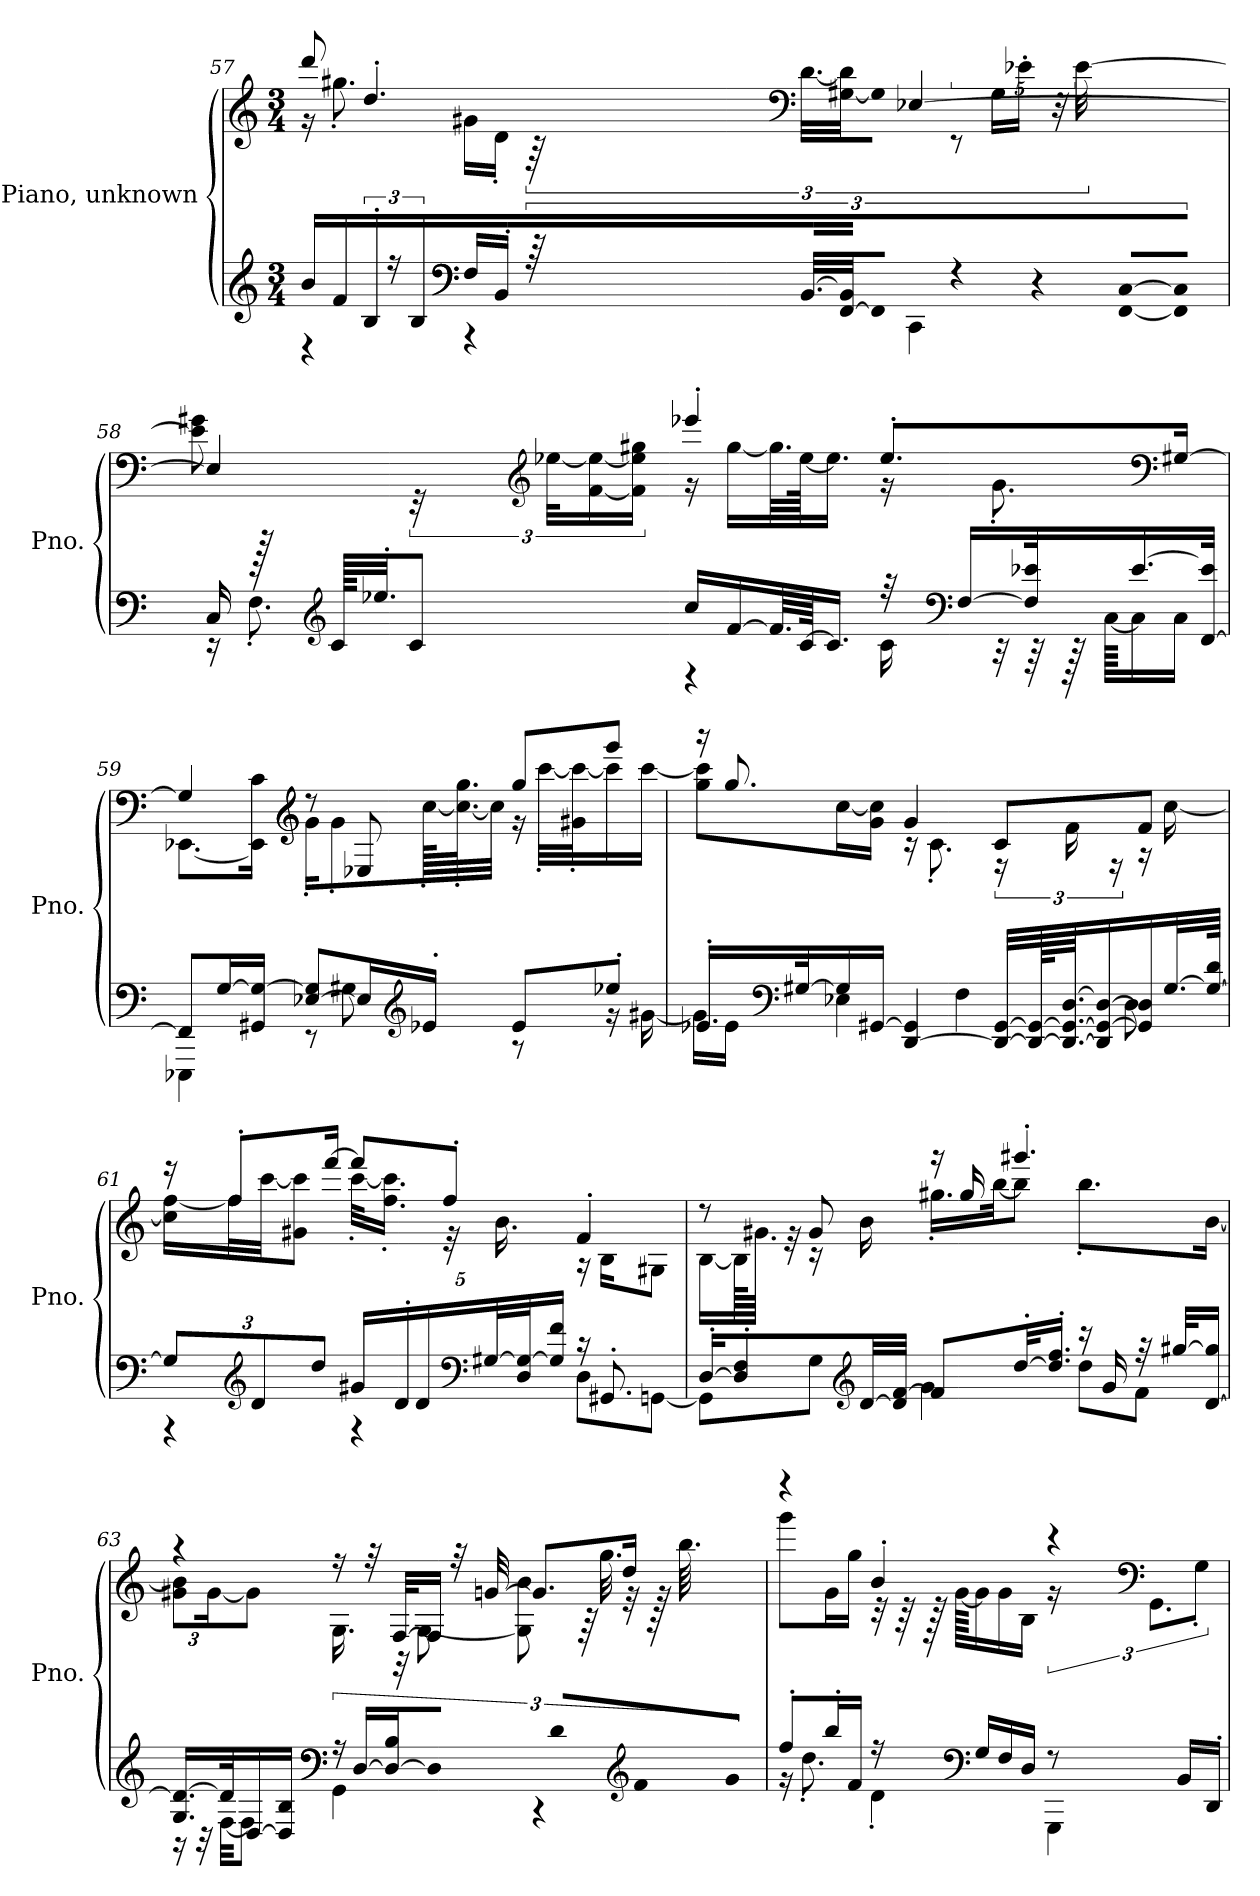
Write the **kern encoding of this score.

**kern	**kern
*part1	*part1
*staff2	*staff1
*I"Piano, unknown	*
*I'Pno.	*
!!LO:LB:g=z
*clefG2	*clefG2
*k[]	*k[]
*M3/4	*M3/4
=57	=57
*^	*^
16b/LL	4r	8ddd/	16r
16f/	.	.	8.gg#X'\
24B'/JJ	.	4.dd'/	.
24r	.	.	.
24B/	.	.	.
*clefF4	*	*	*
16F/LL	4r	.	16g#X\LL
16BB'/JJ	.	.	16d'\JJ
96r	.	.	96r
*	*	*clefF4	*
[48.BB/LLL	.	.	[48.d\LLL
[48FF/ 48BB/]J	.	.	[48G#X\ 48d\]J
16FF/JJ]	.	.	16G#\JJ]
16r	4CC\	[4E-X/	10r
32r	.	.	.
[32FF/ [32C/KKL	.	.	.
.	.	.	20G#\LL
8FF/] 8C/]J	.	.	.
.	.	.	20e-X'\JJ
.	.	.	40r
.	.	.	[40e-\
!!LO:PB:g=z	!!
=58	=58	=58	=58
16C/	16r	4E-/]	8e-\] 8g#X\
128r	8.F'\	.	.
*clefG2	*	*	*
128c/KKLLL	.	.	.
32.ee-X'/JJ	.	.	.
8c/J	.	.	48r
*	*	*clefG2	*
.	.	.	[48ee-X\KLL
.	.	.	[24f\ 24ee-\_
.	.	.	24f\] 24ee-\] 24gg#X\JJ
16cc/LL	4r	4eee-X'/	16r
[16f/	.	.	[16gg#\LL
64.f/LL]	.	.	64.gg#\LL]
[128c/JJK	.	.	[128ee-\JJK
16.c/JJ]	.	.	16.ee-\JJ]
32r	16c\	8.ee-'/L	16r
*clefF4	*	*	*
[16F/LL	.	.	.
.	32r	.	8.g#'\
32F/] 32e-X/K	64r	.	.
.	128r	.	.
.	[128C\KKKLL	.	.
[16.e-/	16C\]	.	.
*	*	*clefF4	*
.	16C\JJ	[16G#X/Jk	.
[32FF/ 32e-/]JJk	.	.	.
!!LO:LB:g=z	!!
=59	=59	=59	=59
8FF/L]	4EEE-X\	4G#/]	[8.EE-X\L
[16G/L	.	.	.
16GG#X/ 16G/_JJ	.	.	16EE-\] 16c\Jk
*	*	*clefG2	*
[8E-X/ 8G/]L	8r	8r	16g'\KL
.	.	.	8g'\
16E-/L]	8G#X\	8E-X/	.
*clefG2	*	*	*
16e-X'/JJ	.	.	[128cc'\KLLL
.	.	.	64.cc\_' 64.gg\'J
.	.	.	32cc\JJJ]
8e-/L	8r	8gg/L	16r
.	.	.	[32ccc'\LLL
.	.	.	32g#X\' 32ccc\_'J
8ee-X'/J	16r	8ggg/J	16ccc\]
.	[16g#X\	.	[16ccc\JJ
!!LO:LB:g=z	!!
=60	=60	=60	=60
16.e-X'/LL	16g#\LL]	16r	8gg\ 8ccc\]L
.	16e-\JJ	8.gg/	.
*clefF4	*	*	*
[32G#X/K	.	.	.
16G#/]	4E-X\	.	[16cc\L
[16GG#X/JJ	.	.	16g\ 16cc\]JJ
[4DD/ 4GG#/]	.	4g/	16r
.	.	.	8.c'\
.	4F\	.	.
32DD/_ [32GG#/LLL	.	8c/L	24r
128DD/_ 128GG#/_KL	.	.	.
64.DD/_ 64.GG#/_ [64.D/JJ	.	.	.
.	.	.	24f\
16DD/] 16GG#/_ 16D/_	.	.	.
.	.	.	24r
16GG#/] 16D/]	8D\	8f/J	16r
[32.G#/L	.	.	[16cc\
64G#/_ 64d/JJJk	.	.	.
!!LO:LB:g=z	!!
=61	=61	=61	=61
*Xbrackettup	*	*	*
12G#/L]	4r	16r	16cc\] [16ff\LL
.	.	8ff'/L	32ff\L]
*clefG2	*	*	*
12d/	.	.	.
.	.	.	[32ccc\JJ
.	.	.	8g#X\ 8ccc\]J
12dd/J	.	.	.
.	.	[16fff/Jk	.
20g#X/LL	4r	8fff/L]	[32ccc'\KLL
.	.	.	16.ff\' 16.ccc\]'JJ
20d'/	.	.	.
20d/	.	.	.
.	.	8ff'/J	32r
*clefF4	*	*	*
[40G#X/L	.	.	.
.	.	.	16.b\
40D/ 40G#/_J	.	.	.
20G#/] 20f/JJ	.	.	.
16r	8D\L	4f'/	16r
8.GG#X'/	.	.	16B\KL
.	[8GGn\J	.	8G#X\J
!!LO:LB:g=z	!!
=62	=62	=62	=62
[16D'/KL	8GG\L]	8r	[16B\LL
8D/]' 8F/'	.	.	128B\KLL]
.	.	.	64.g#X\JJJJ
.	.	.	32r
.	8G\J	8g#/	16r
*clefG2	*	*	*
[32d/LL	.	.	16b\
32d/] [32f/JJJ	.	.	.
8f/L]	4g\	16r	16.gg#X'\LL
.	.	16gg#/	.
.	.	.	[32bb\JK
[32dd'/KL	.	4.ggg#X'/	8bb\J]
16.dd/]' 16.ff/'JJ	.	.	.
16r	8dd\L	.	8.bb'\L
16g/	.	.	.
32r	8f\J	.	.
[32gg#X/KLL	.	.	.
[16d/ 16gg#/]JJ	.	.	[16b\Jk
!!LO:LB:g=z	!!
=63	=63	=63	=63
*	*	*	*Xbrackettup
16.G/ 16.d/_LL	16r	4r	12g#X\ 12b\]L
.	32r	.	.
.	.	.	[24g#\K
32d/K]	[32F\KKL	.	.
[16D/	8F\J]	.	8g#\J]
16D/] 16B/JJ	.	.	.
*clefF4	*	*	*
*brackettup	*	*	*
24r	4GG\	16r	16.G\
[24D/LL	.	.	.
.	.	32r	.
24D/_ 24B/J	.	.	.
.	.	[32F/KLL	32r
8D/J]	.	16F/JJ]	[8G\
.	.	32r	.
.	.	[32gn/	.
16d/LL	4r	8.g/L]	8G\] 8b\
*clefG2	*	*	*
16f/J	.	.	.
8g/J	.	.	64r
.	.	.	32.gg\
.	.	16dd/Jk	32r
.	.	.	128r
.	.	.	64.bb\
!!LO:PB:g=z	!!
=64	=64	=64	=64
8ff'/L	16r	4r	8ggg\L
.	8.dd'\	.	.
16bb'/L	.	.	16g\L
16f/JJ	.	.	16gg\JJ
16r	4d'\	4b'/	32r
.	.	.	64r
.	.	.	128r
.	.	.	[128g\KKKLL
*clefF4	*	*	*
16G/LL	.	.	16g\]
16F/	.	.	16g\
16D/JJ	.	.	16B\JJ
*	*	*	*brackettup
8r	4GGG\	4r	24r
*	*	*clefF4	*
.	.	.	12.GG\L
16BB/LL	.	.	.
.	.	.	12G'\J
16DD'/JJ	.	.	.
*v	*v	*	*
*	*v	*v
=	=
*-	*-
